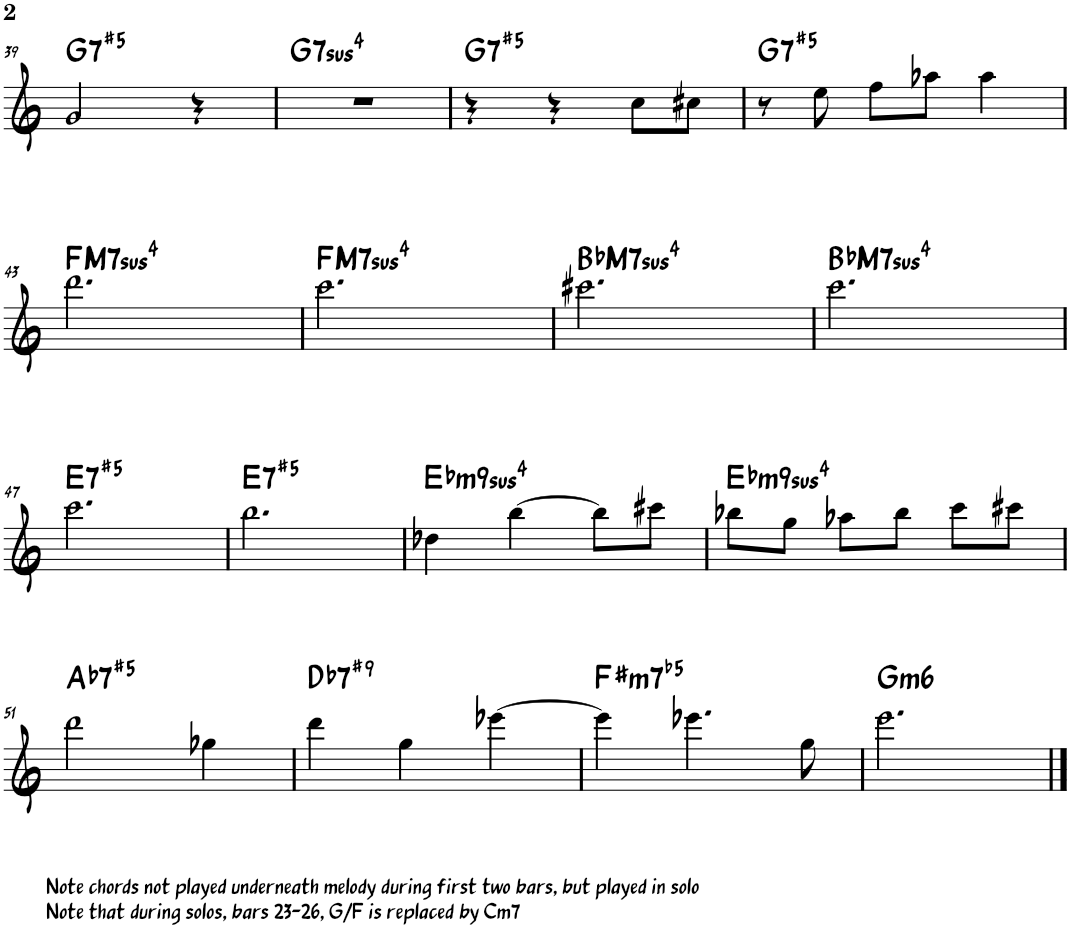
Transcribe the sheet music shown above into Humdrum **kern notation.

**kern	**harte
*part1	*part1
*staff1	*
*I"Piano	*
*I'Pno.	*
!!LO:PB:g=z
*clefG2	*
*k[]	*
*M3/4	*
=39	=39
!	!LO:H:kt=7
2g/	G:(3,#5,b7)
4r	.
=40	=40
!	!LO:H:kt=74
2.r	G:sus4(7)
=41	=41
!	!LO:H:kt=7
4r	G:(3,#5,b7)
4r	.
8cc\L	.
8cc#X\J	.
=42	=42
!	!LO:H:kt=7
8r	G:(3,#5,b7)
8ee\	.
8ff\L	.
8aa-X\J	.
4aa-\	.
!!LO:LB:g=z
=43	=43
!	!LO:H:kt=74
2.ddd\	F:sus4(#7)
=44	=44
!	!LO:H:kt=74
2.ccc\	F:sus4(#7)
=45	=45
!	!LO:H:kt=74
2.ccc#X\	Bb:sus4(#7)
=46	=46
!	!LO:H:kt=74
2.ccc\	Bb:sus4(#7)
!!LO:LB:g=z
=47	=47
!	!LO:H:kt=7
2.ccc\	E:(3,#5,b7)
=48	=48
!	!LO:H:kt=7
2.bb\	E:(3,#5,b7)
=49	=49
!	!LO:H:kt=94
4dd-X\	Eb:sus4(7,9)
[4bb\	.
8bb\L]	.
8ccc#X\J	.
=50	=50
!	!LO:H:kt=94
8bb-X\L	Eb:sus4(7,9)
8gg\J	.
8aa-X\L	.
8bb-\J	.
8ccc\L	.
8ccc#X\J	.
!!LO:LB:g=z
=51	=51
!LO:TX:b:t=Note chords not played underneath melody during first two bars, but played in solo	!
!LO:TX:b:t=Note that during solos, bars 23-26, G/F is replaced by Cm7	!LO:H:kt=7
2ddd\	Ab:(3,#5,b7)
4gg-X\	.
=52	=52
!	!LO:H:kt=7
4ddd\	Db:7(#9)
4gg\	.
[4eee-X\	.
=53	=53
!	!LO:H:kt=m7b5
4eee-\]	F#:hdim7
4.eee-X\	.
8gg\	.
=54	=54
!	!LO:H:kt=m6
2.eee\	G:min6
==	==
*-	*-
